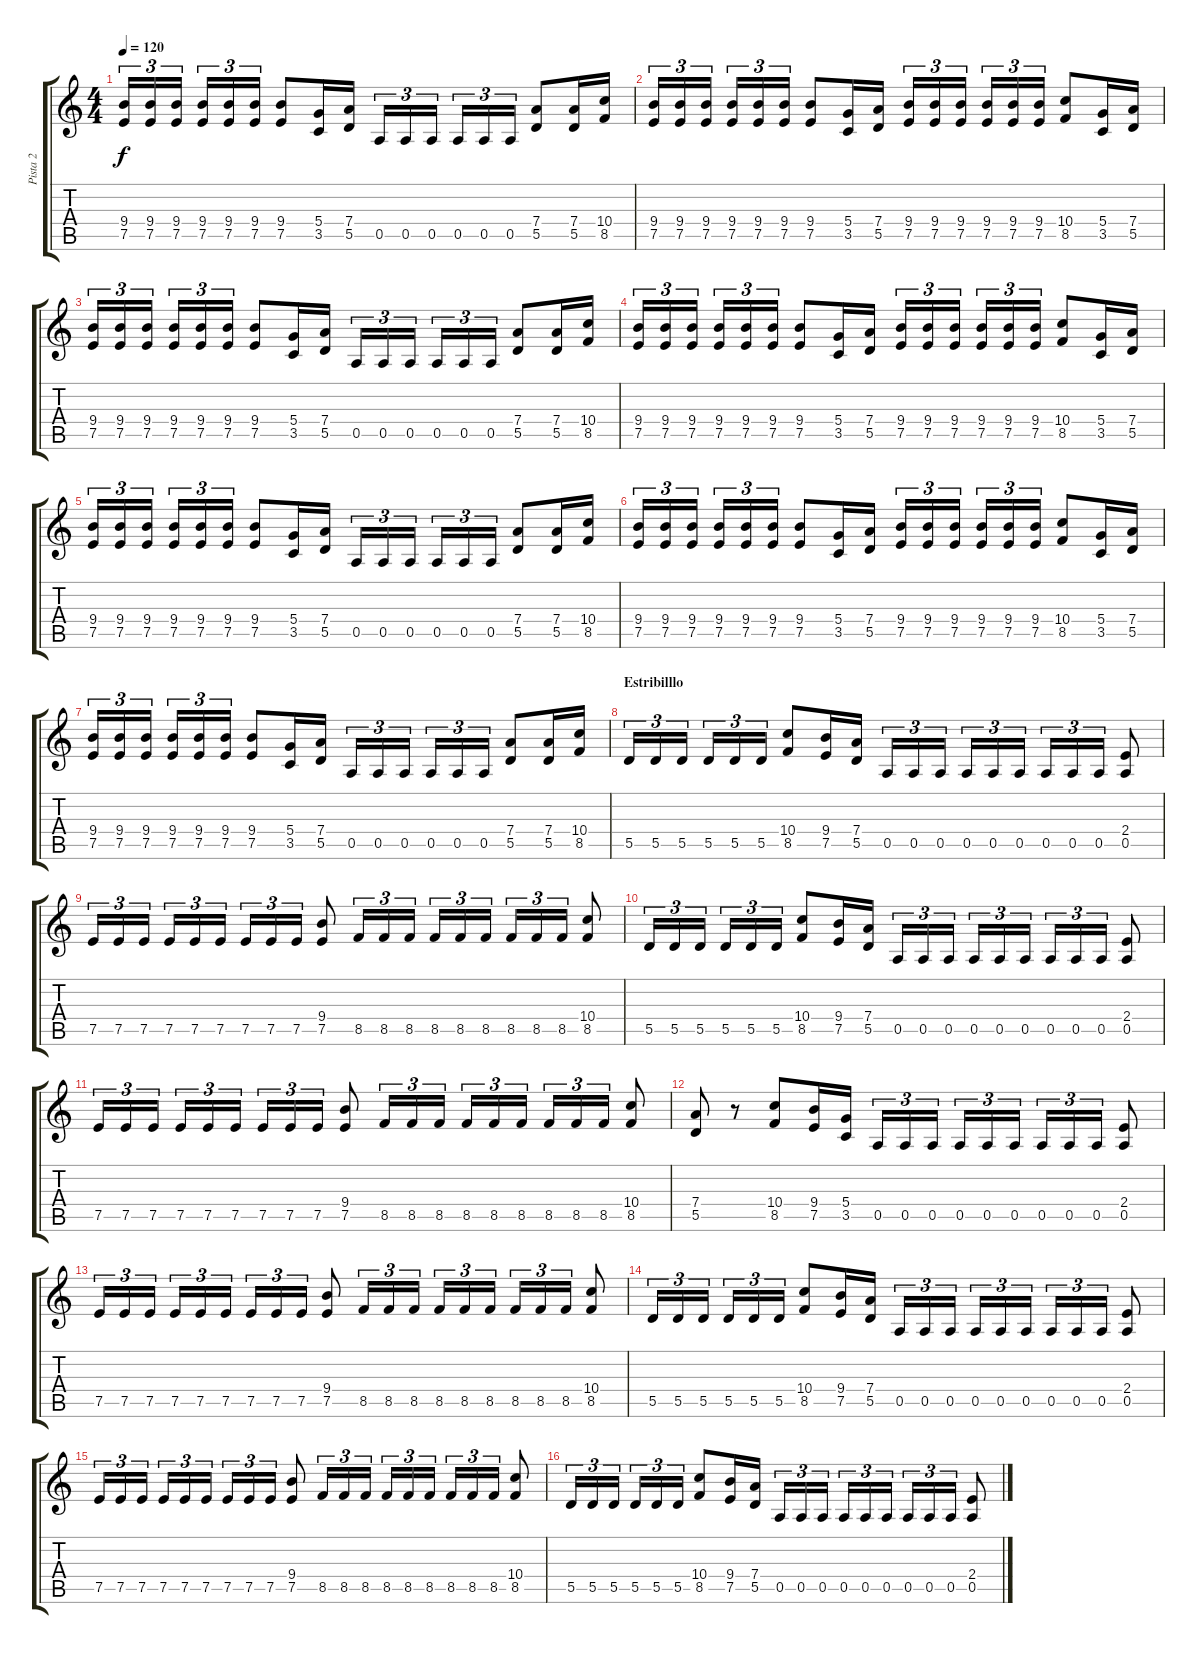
\track ("Pista 2" "Pista 2") {instrument distortionguitar}
\staff {score tabs}
\tuning (E4 B3 G3 D3 A2 E2) {hide}
\ts (4 4)
\tempo 120
\clef g2
\ks c
(9.4 7.5).16{tu (3 2) dy f} (9.4 7.5).16{tu (3 2)} (9.4 7.5).16{tu (3 2)} (9.4 7.5).16{tu (3 2)} (9.4 7.5).16{tu (3 2)} (9.4 7.5).16{tu (3 2)} (9.4 7.5).8 (5.4 3.5).16 (7.4 5.5).16 0.5.16{tu (3 2)} 0.5.16{tu (3 2)} 0.5.16{tu (3 2)} 0.5.16{tu (3 2)} 0.5.16{tu (3 2)} 0.5.16{tu (3 2)} (7.4 5.5).8 (7.4 5.5).16 (10.4 8.5).16 |
(9.4 7.5).16{tu (3 2)} (9.4 7.5).16{tu (3 2)} (9.4 7.5).16{tu (3 2)} (9.4 7.5).16{tu (3 2)} (9.4 7.5).16{tu (3 2)} (9.4 7.5).16{tu (3 2)} (9.4 7.5).8 (5.4 3.5).16 (7.4 5.5).16 (9.4 7.5).16{tu (3 2)} (9.4 7.5).16{tu (3 2)} (9.4 7.5).16{tu (3 2)} (9.4 7.5).16{tu (3 2)} (9.4 7.5).16{tu (3 2)} (9.4 7.5).16{tu (3 2)} (10.4 8.5).8 (5.4 3.5).16 (7.4 5.5).16 |
(9.4 7.5).16{tu (3 2)} (9.4 7.5).16{tu (3 2)} (9.4 7.5).16{tu (3 2)} (9.4 7.5).16{tu (3 2)} (9.4 7.5).16{tu (3 2)} (9.4 7.5).16{tu (3 2)} (9.4 7.5).8 (5.4 3.5).16 (7.4 5.5).16 0.5.16{tu (3 2)} 0.5.16{tu (3 2)} 0.5.16{tu (3 2)} 0.5.16{tu (3 2)} 0.5.16{tu (3 2)} 0.5.16{tu (3 2)} (7.4 5.5).8 (7.4 5.5).16 (10.4 8.5).16 |
(9.4 7.5).16{tu (3 2)} (9.4 7.5).16{tu (3 2)} (9.4 7.5).16{tu (3 2)} (9.4 7.5).16{tu (3 2)} (9.4 7.5).16{tu (3 2)} (9.4 7.5).16{tu (3 2)} (9.4 7.5).8 (5.4 3.5).16 (7.4 5.5).16 (9.4 7.5).16{tu (3 2)} (9.4 7.5).16{tu (3 2)} (9.4 7.5).16{tu (3 2)} (9.4 7.5).16{tu (3 2)} (9.4 7.5).16{tu (3 2)} (9.4 7.5).16{tu (3 2)} (10.4 8.5).8 (5.4 3.5).16 (7.4 5.5).16 |
(9.4 7.5).16{tu (3 2)} (9.4 7.5).16{tu (3 2)} (9.4 7.5).16{tu (3 2)} (9.4 7.5).16{tu (3 2)} (9.4 7.5).16{tu (3 2)} (9.4 7.5).16{tu (3 2)} (9.4 7.5).8 (5.4 3.5).16 (7.4 5.5).16 0.5.16{tu (3 2)} 0.5.16{tu (3 2)} 0.5.16{tu (3 2)} 0.5.16{tu (3 2)} 0.5.16{tu (3 2)} 0.5.16{tu (3 2)} (7.4 5.5).8 (7.4 5.5).16 (10.4 8.5).16 |
(9.4 7.5).16{tu (3 2)} (9.4 7.5).16{tu (3 2)} (9.4 7.5).16{tu (3 2)} (9.4 7.5).16{tu (3 2)} (9.4 7.5).16{tu (3 2)} (9.4 7.5).16{tu (3 2)} (9.4 7.5).8 (5.4 3.5).16 (7.4 5.5).16 (9.4 7.5).16{tu (3 2)} (9.4 7.5).16{tu (3 2)} (9.4 7.5).16{tu (3 2)} (9.4 7.5).16{tu (3 2)} (9.4 7.5).16{tu (3 2)} (9.4 7.5).16{tu (3 2)} (10.4 8.5).8 (5.4 3.5).16 (7.4 5.5).16 |
(9.4 7.5).16{tu (3 2)} (9.4 7.5).16{tu (3 2)} (9.4 7.5).16{tu (3 2)} (9.4 7.5).16{tu (3 2)} (9.4 7.5).16{tu (3 2)} (9.4 7.5).16{tu (3 2)} (9.4 7.5).8 (5.4 3.5).16 (7.4 5.5).16 0.5.16{tu (3 2)} 0.5.16{tu (3 2)} 0.5.16{tu (3 2)} 0.5.16{tu (3 2)} 0.5.16{tu (3 2)} 0.5.16{tu (3 2)} (7.4 5.5).8 (7.4 5.5).16 (10.4 8.5).16 |
\section ("" "Estribilllo")
5.5.16{tu (3 2)} 5.5.16{tu (3 2)} 5.5.16{tu (3 2)} 5.5.16{tu (3 2)} 5.5.16{tu (3 2)} 5.5.16{tu (3 2)} (10.4 8.5).8 (9.4 7.5).16 (7.4 5.5).16 0.5.16{tu (3 2)} 0.5.16{tu (3 2)} 0.5.16{tu (3 2)} 0.5.16{tu (3 2)} 0.5.16{tu (3 2)} 0.5.16{tu (3 2)} 0.5.16{tu (3 2)} 0.5.16{tu (3 2)} 0.5.16{tu (3 2)} (2.4 0.5).8 |
7.5.16{tu (3 2)} 7.5.16{tu (3 2)} 7.5.16{tu (3 2)} 7.5.16{tu (3 2)} 7.5.16{tu (3 2)} 7.5.16{tu (3 2)} 7.5.16{tu (3 2)} 7.5.16{tu (3 2)} 7.5.16{tu (3 2)} (9.4 7.5).8 8.5.16{tu (3 2)} 8.5.16{tu (3 2)} 8.5.16{tu (3 2)} 8.5.16{tu (3 2)} 8.5.16{tu (3 2)} 8.5.16{tu (3 2)} 8.5.16{tu (3 2)} 8.5.16{tu (3 2)} 8.5.16{tu (3 2)} (10.4 8.5).8 |
5.5.16{tu (3 2)} 5.5.16{tu (3 2)} 5.5.16{tu (3 2)} 5.5.16{tu (3 2)} 5.5.16{tu (3 2)} 5.5.16{tu (3 2)} (10.4 8.5).8 (9.4 7.5).16 (7.4 5.5).16 0.5.16{tu (3 2)} 0.5.16{tu (3 2)} 0.5.16{tu (3 2)} 0.5.16{tu (3 2)} 0.5.16{tu (3 2)} 0.5.16{tu (3 2)} 0.5.16{tu (3 2)} 0.5.16{tu (3 2)} 0.5.16{tu (3 2)} (2.4 0.5).8 |
7.5.16{tu (3 2)} 7.5.16{tu (3 2)} 7.5.16{tu (3 2)} 7.5.16{tu (3 2)} 7.5.16{tu (3 2)} 7.5.16{tu (3 2)} 7.5.16{tu (3 2)} 7.5.16{tu (3 2)} 7.5.16{tu (3 2)} (9.4 7.5).8 8.5.16{tu (3 2)} 8.5.16{tu (3 2)} 8.5.16{tu (3 2)} 8.5.16{tu (3 2)} 8.5.16{tu (3 2)} 8.5.16{tu (3 2)} 8.5.16{tu (3 2)} 8.5.16{tu (3 2)} 8.5.16{tu (3 2)} (10.4 8.5).8 |
(7.4 5.5).8 r.8 (10.4 8.5).8 (9.4 7.5).16 (5.4 3.5).16 0.5.16{tu (3 2)} 0.5.16{tu (3 2)} 0.5.16{tu (3 2)} 0.5.16{tu (3 2)} 0.5.16{tu (3 2)} 0.5.16{tu (3 2)} 0.5.16{tu (3 2)} 0.5.16{tu (3 2)} 0.5.16{tu (3 2)} (2.4 0.5).8 |
7.5.16{tu (3 2)} 7.5.16{tu (3 2)} 7.5.16{tu (3 2)} 7.5.16{tu (3 2)} 7.5.16{tu (3 2)} 7.5.16{tu (3 2)} 7.5.16{tu (3 2)} 7.5.16{tu (3 2)} 7.5.16{tu (3 2)} (9.4 7.5).8 8.5.16{tu (3 2)} 8.5.16{tu (3 2)} 8.5.16{tu (3 2)} 8.5.16{tu (3 2)} 8.5.16{tu (3 2)} 8.5.16{tu (3 2)} 8.5.16{tu (3 2)} 8.5.16{tu (3 2)} 8.5.16{tu (3 2)} (10.4 8.5).8 |
5.5.16{tu (3 2)} 5.5.16{tu (3 2)} 5.5.16{tu (3 2)} 5.5.16{tu (3 2)} 5.5.16{tu (3 2)} 5.5.16{tu (3 2)} (10.4 8.5).8 (9.4 7.5).16 (7.4 5.5).16 0.5.16{tu (3 2)} 0.5.16{tu (3 2)} 0.5.16{tu (3 2)} 0.5.16{tu (3 2)} 0.5.16{tu (3 2)} 0.5.16{tu (3 2)} 0.5.16{tu (3 2)} 0.5.16{tu (3 2)} 0.5.16{tu (3 2)} (2.4 0.5).8 |
7.5.16{tu (3 2)} 7.5.16{tu (3 2)} 7.5.16{tu (3 2)} 7.5.16{tu (3 2)} 7.5.16{tu (3 2)} 7.5.16{tu (3 2)} 7.5.16{tu (3 2)} 7.5.16{tu (3 2)} 7.5.16{tu (3 2)} (9.4 7.5).8 8.5.16{tu (3 2)} 8.5.16{tu (3 2)} 8.5.16{tu (3 2)} 8.5.16{tu (3 2)} 8.5.16{tu (3 2)} 8.5.16{tu (3 2)} 8.5.16{tu (3 2)} 8.5.16{tu (3 2)} 8.5.16{tu (3 2)} (10.4 8.5).8 |
5.5.16{tu (3 2)} 5.5.16{tu (3 2)} 5.5.16{tu (3 2)} 5.5.16{tu (3 2)} 5.5.16{tu (3 2)} 5.5.16{tu (3 2)} (10.4 8.5).8 (9.4 7.5).16 (7.4 5.5).16 0.5.16{tu (3 2)} 0.5.16{tu (3 2)} 0.5.16{tu (3 2)} 0.5.16{tu (3 2)} 0.5.16{tu (3 2)} 0.5.16{tu (3 2)} 0.5.16{tu (3 2)} 0.5.16{tu (3 2)} 0.5.16{tu (3 2)} (2.4 0.5).8
